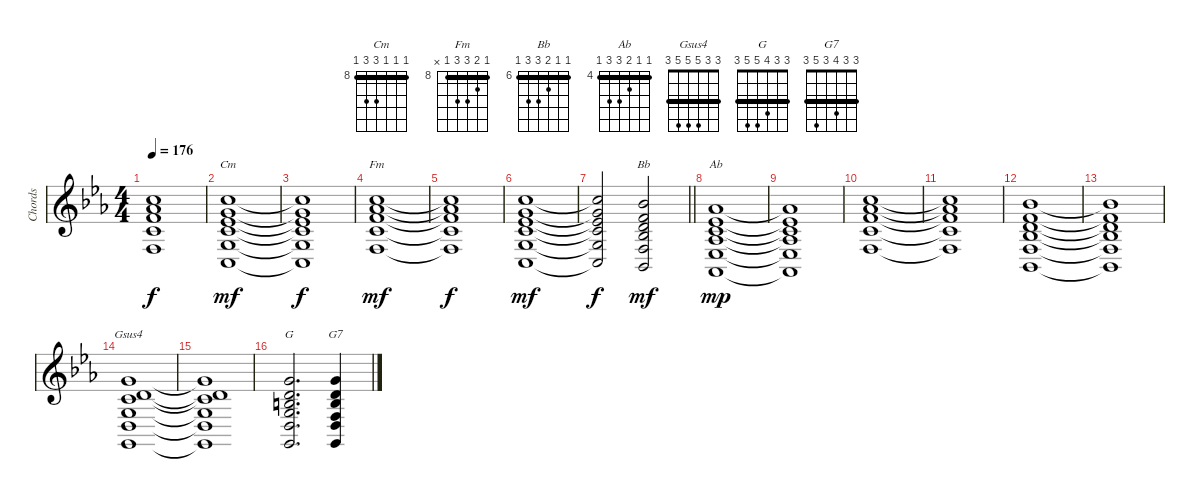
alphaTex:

\track ("Chords" "Chords") {instrument stringensemble1}
\staff {score}
\tuning (E4 B3 G3 D3 A2 E2) {hide}
\chord ("Cm" 8 8 8 10 10 8) {firstfret 8 barre 8}
\chord ("Fm" 8 9 10 10 8 x) {firstfret 8 barre 8}
\chord ("Bb" 6 6 7 8 8 6) {firstfret 6 barre 6}
\chord ("Ab" 4 4 5 6 6 4) {firstfret 4 barre 4}
\chord ("Gsus4" 3 3 5 5 5 3) {barre 3}
\chord ("G" 3 3 4 5 5 3) {barre 3}
\chord ("G7" 3 3 4 3 5 3) {barre 3}
\ts (4 4)
\tempo 176
\clef g2
\ks cminor
(8.1{t} 9.2{t} 10.3{t} 10.4{t} 8.5{t}).1{dy f} |
(8.1 8.2 8.3 10.4 10.5 8.6).1{ch "Cm" dy mf} |
(8.1{t} 8.2{t} 8.3{t} 10.4{t} 10.5{t} 8.6{t}).1{dy f} |
(8.1 9.2 10.3 10.4 8.5).1{ch "Fm" dy mf} |
(8.1{t} 9.2{t} 10.3{t} 10.4{t} 8.5{t}).1{dy f} |
(8.1 8.2 8.3 10.4 10.5 8.6).1{dy mf} |
\barLineRight lightlight
(8.1{t} 8.2{t} 8.3{t} 10.4{t} 10.5{t} 8.6{t}).2{dy f} (6.1 6.2 7.3 8.4 8.5 6.6).2{ch "Bb" dy mf} |
\section ("" "")
(4.1 4.2 5.3 6.4 6.5 4.6).1{ch "Ab" dy mp} |
(4.1{t} 4.2{t} 5.3{t} 6.4{t} 6.5{t} 4.6{t}).1 |
(8.1 9.2 10.3 10.4 8.5).1 |
(8.1{t} 9.2{t} 10.3{t} 10.4{t} 8.5{t}).1 |
(6.1 6.2 7.3 8.4 8.5 6.6).1 |
(6.1{t} 6.2{t} 7.3{t} 8.4{t} 8.5{t} 6.6{t}).1 |
(3.1 3.2 5.3 5.4 5.5 3.6).1{ch "Gsus4"} |
(3.1{t} 3.2{t} 5.3{t} 5.4{t} 5.5{t} 3.6{t}).1 |
(3.1 3.2 4.3 5.4 5.5 3.6).2{d ch "G"} (3.1 3.2 4.3 3.4 5.5 3.6).4{ch "G7"}
